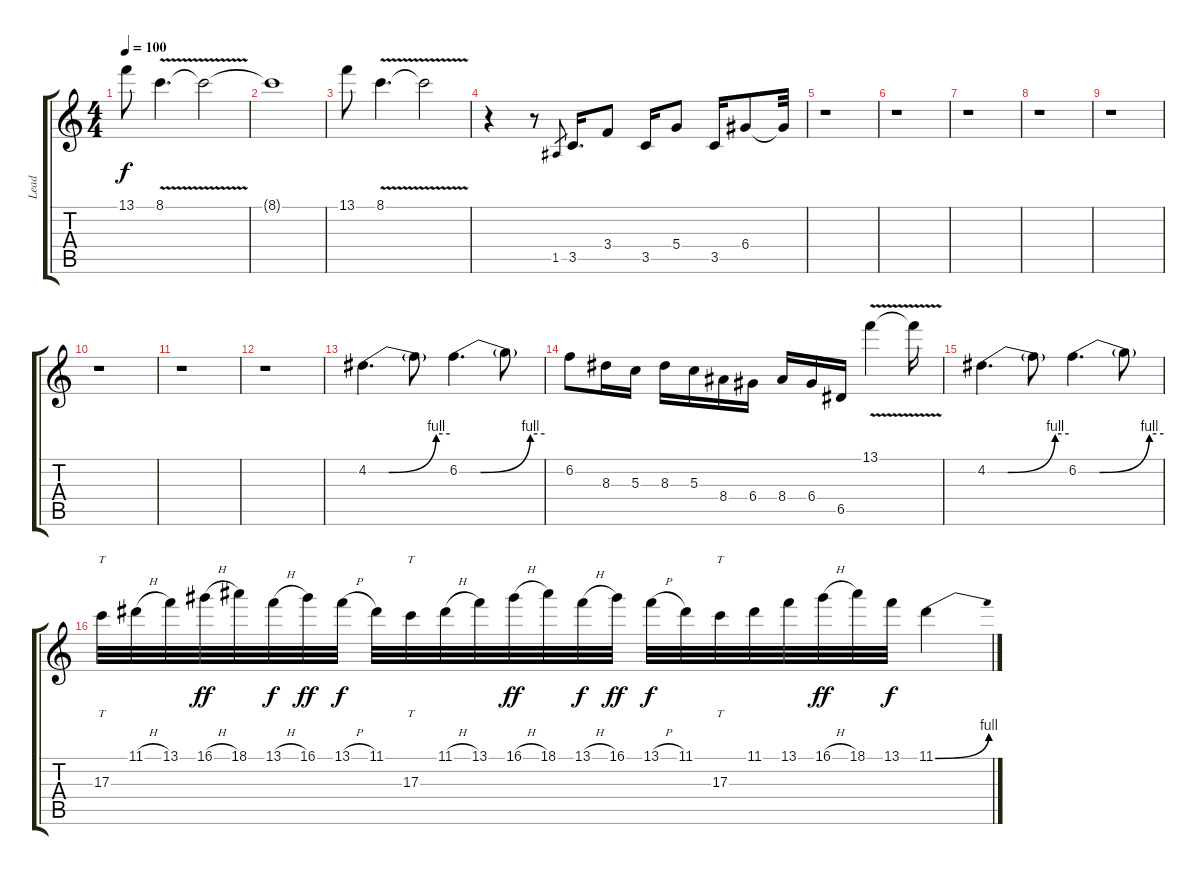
\track ("Lead" "Lead") {instrument distortionguitar}
\staff {score tabs}
\tuning (E4 B3 G3 D3 A2 E2) {hide}
\ts (4 4)
\tempo 100
\clef g2
\ks c
13.1.8{dy f volume 13} 8.1{v}.4{d} 8.1{t}.2{volume 3} |
8.1{t}.1 |
13.1.8{volume 13} 8.1{v}.4{d} 8.1{t}.2 |
r.4 r.8{volume 16} 1.5.8{gr} 3.5.16{d} 3.4.8 3.5.16 5.4.8 3.5.16 6.4.8 6.4{t}.32 |
r.1 |
r.1 |
r.1 |
r.1 |
r.1 |
r.1 |
r.1 |
r.1{volume 16} |
4.2{be (custom 0 0 15 0 50 4 60 4)}.4{d} 4.2{t}.8 6.2{be (custom 0 0 15 0 50 4 60 4)}.4{d} 6.2{t}.8 |
6.2.8 8.3.16 5.3.16 8.3.16 5.3.16 8.4.16 6.4.16 8.4.16 6.4.16 6.5.16 13.1{v}.4 13.1{t}.16 |
4.2{be (custom 0 0 15 0 50 4 60 4)}.4{d} 4.2{t}.8 6.2{be (custom 0 0 15 0 50 4 60 4)}.4{d} 6.2{t}.8 |
17.3.32{tt} 11.1{h}.32 13.1.32 16.1{h}.32{dy ff} 18.1.32 13.1{h}.32{dy f} 16.1.32{dy ff} 13.1{h}.32{dy f} 11.1.32 17.3.32{tt} 11.1{h}.32 13.1.32 16.1{h}.32{dy ff} 18.1.32 13.1{h}.32{dy f} 16.1.32{dy ff} 13.1{h}.32{dy f} 11.1.32 17.3.32{tt} 11.1.32 13.1.32 16.1{h}.32{dy ff} 18.1.32 13.1.32{dy f} 11.1{be (bend 0 0 60 4)}.4
